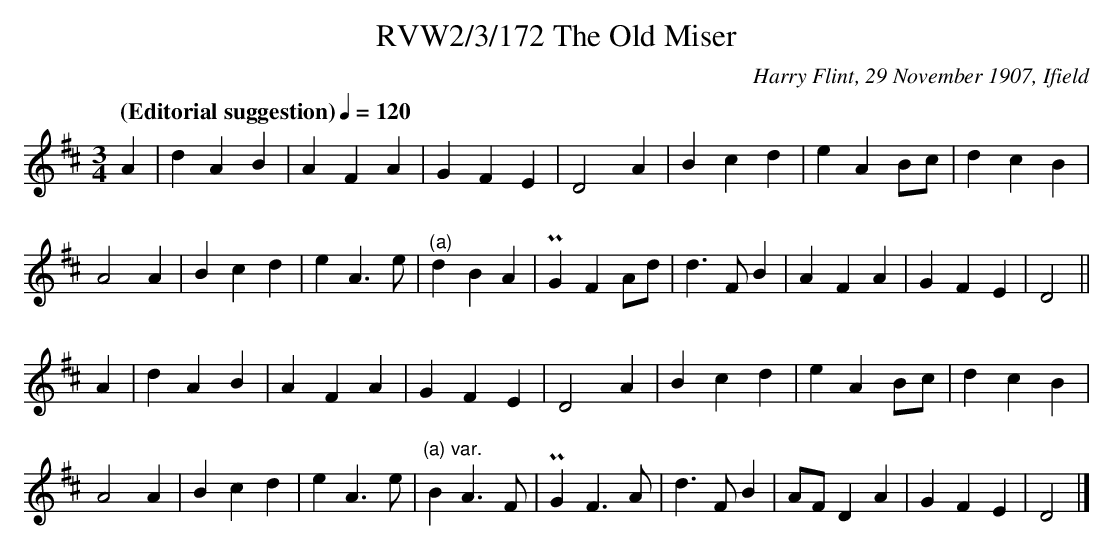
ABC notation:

X:1
T:RVW2/3/172 The Old Miser
C:Harry Flint, 29 November 1907, Ifield
L:1/8
Q:"(Editorial suggestion)" 1/4=120
M:3/4
K:D
A2 | d2A2B2 | A2 F2 A2 | G2 F2 E2 | D4 A2 | B2 c2 d2 | e2 A2 Bc | d2 c2 B2 |$
A4A2 | B2 c2 d2 | e2 A3e | "^(a)"d2 B2 A2|PG2F2 Ad | d3FB2 | A2 F2 A2 | G2 F2 E2 | D4||$
A2 | d2A2B2 | A2 F2 A2 | G2 F2 E2 | D4 A2 | B2 c2 d2 | e2 A2 Bc | d2 c2 B2 |$
A4A2 | B2 c2 d2 | e2 A3e | "^(a) var." B2 A3 F|PG2 F3 A | d3FB2 | AF D2 A2 | G2 F2 E2 | D4|]
